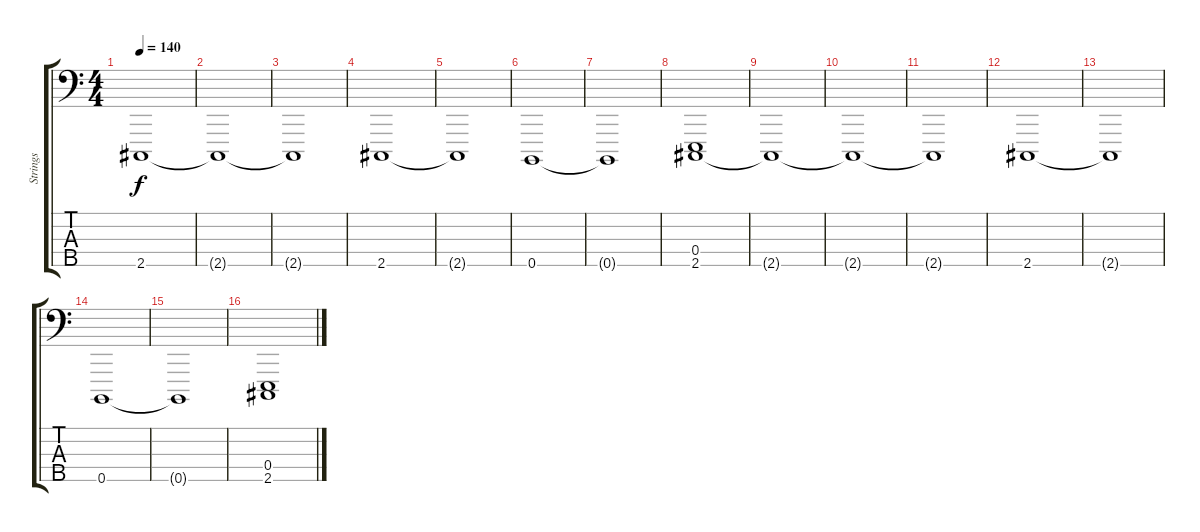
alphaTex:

\track ("Strings" "Strings") {instrument stringensemble1}
\staff {score tabs}
\tuning (G2 D2 A1 E1 B0) {hide}
\ts (4 4)
\tempo 140
\clef f4
\ks c
2.5.1{dy f} |
2.5{t}.1 |
2.5{t}.1 |
2.5.1 |
2.5{t}.1 |
0.5.1 |
0.5{t}.1 |
(0.4 2.5).1 |
2.5{t}.1 |
2.5{t}.1 |
2.5{t}.1 |
2.5.1 |
2.5{t}.1 |
0.5.1 |
0.5{t}.1 |
(0.4 2.5).1
